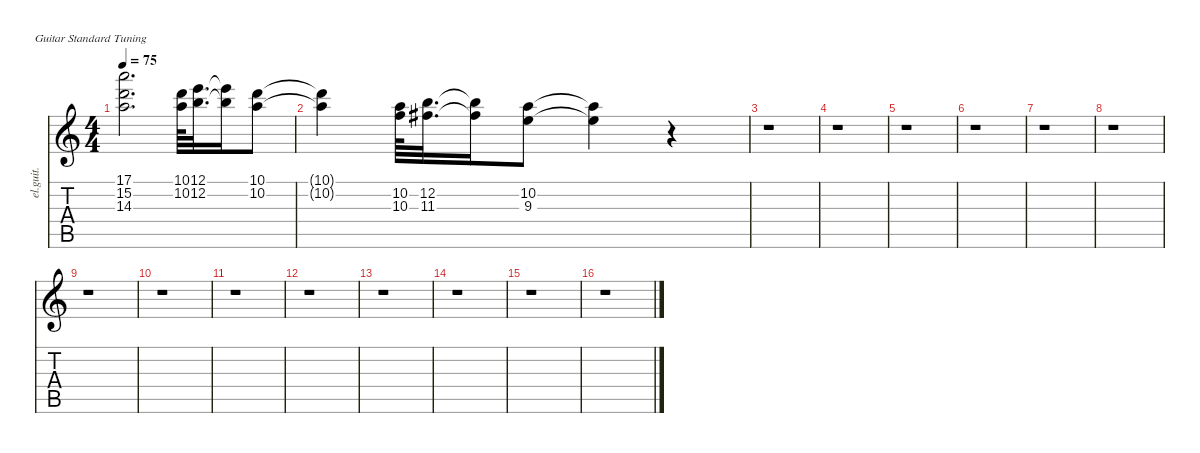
\defaultSystemsLayout 4
\hideDynamics
\bracketExtendMode nobrackets
\otherSystemsTrackNameOrientation horizontal
\track ("Clean Guitar" "el.guit.") {instrument electricguitarclean}
\staff {score tabs}
\tuning (E4 B3 G3 D3 A2 E2)
\ts (4 4)
\tempo 75
\clef g2
\ks c
(17.1{t} 15.2{t} 14.3{t}).2{d dy f beam Down} (10.1 10.2).64{beam Down} (12.1 12.2).32{d beam Down} (12.1{t} 12.2{t}).16{beam Down} (10.1 10.2).8{beam Down} |
(10.1{t} 10.2{t}).4{beam Down} (10.2 10.3).64{beam Down} (12.2 11.3{acc #}).32{d beam Down} (12.2{t} 11.3{t acc #}).16{beam Down} (10.2 9.3).8{beam Down} (10.2{t} 9.3{t}).4{beam Down} r.4{beam Down} |
r.1{beam Down} |
r.1{beam Down} |
r.1{beam Down} |
r.1{beam Down} |
r.1{beam Down} |
r.1{beam Down} |
r.1{beam Down} |
r.1{beam Down} |
r.1{beam Down} |
r.1{beam Down} |
r.1{beam Down} |
r.1{beam Down} |
r.1{beam Down} |
r.1{beam Down}
